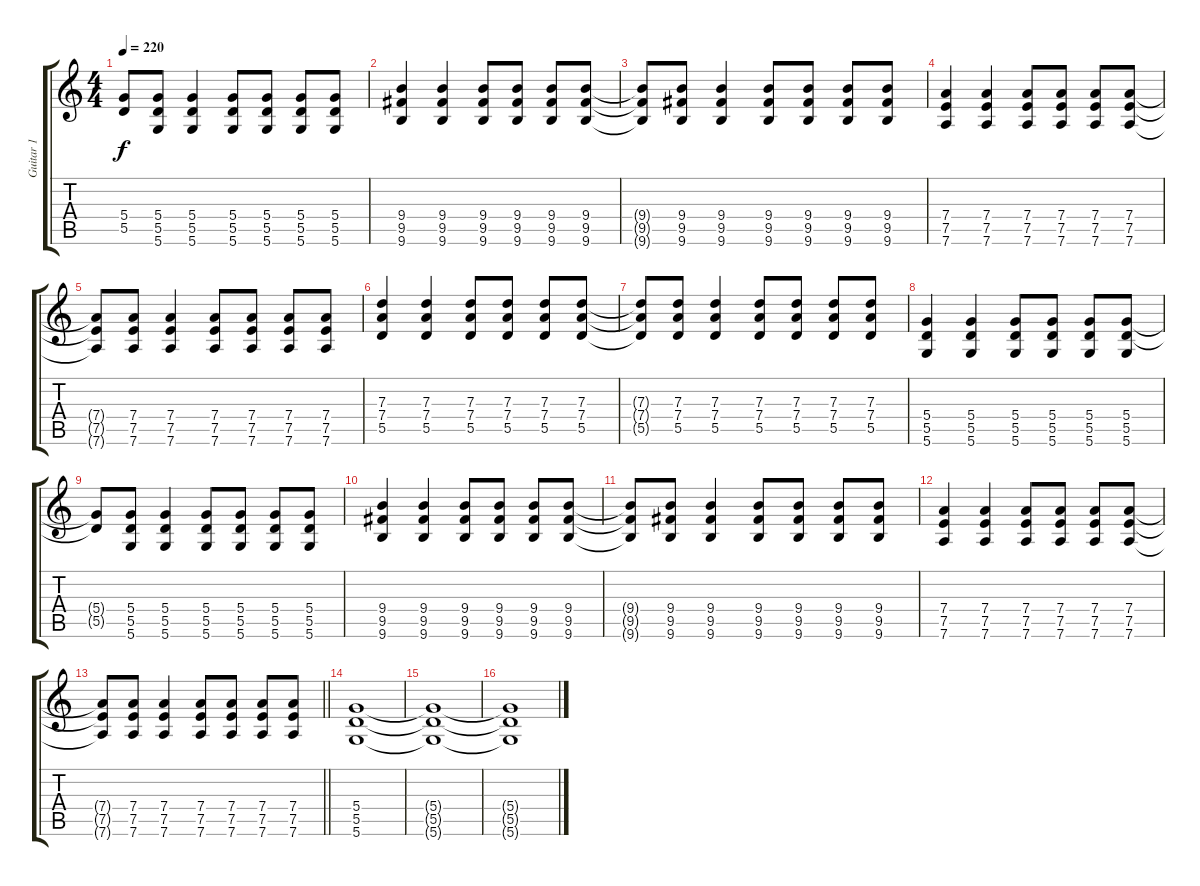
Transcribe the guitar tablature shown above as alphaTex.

\track ("Guitar 1" "Guitar 1") {instrument distortionguitar}
\staff {score tabs}
\tuning (E4 B3 G3 D3 A2 D2) {hide}
\ts (4 4)
\tempo 220
\clef g2
\ks c
(5.4{t} 5.5{t}).8{dy f} (5.4 5.5 5.6).8 (5.4 5.5 5.6).4 (5.4 5.5 5.6).8 (5.4 5.5 5.6).8 (5.4 5.5 5.6).8 (5.4 5.5 5.6).8 |
(9.4 9.5 9.6).4 (9.4 9.5 9.6).4 (9.4 9.5 9.6).8 (9.4 9.5 9.6).8 (9.4 9.5 9.6).8 (9.4 9.5 9.6).8 |
(9.4{t} 9.5{t} 9.6{t}).8 (9.4 9.5 9.6).8 (9.4 9.5 9.6).4 (9.4 9.5 9.6).8 (9.4 9.5 9.6).8 (9.4 9.5 9.6).8 (9.4 9.5 9.6).8 |
(7.4 7.5 7.6).4 (7.4 7.5 7.6).4 (7.4 7.5 7.6).8 (7.4 7.5 7.6).8 (7.4 7.5 7.6).8 (7.4 7.5 7.6).8 |
(7.4{t} 7.5{t} 7.6{t}).8 (7.4 7.5 7.6).8 (7.4 7.5 7.6).4 (7.4 7.5 7.6).8 (7.4 7.5 7.6).8 (7.4 7.5 7.6).8 (7.4 7.5 7.6).8 |
(7.3 7.4 5.5).4 (7.3 7.4 5.5).4 (7.3 7.4 5.5).8 (7.3 7.4 5.5).8 (7.3 7.4 5.5).8 (7.3 7.4 5.5).8 |
(7.3{t} 7.4{t} 5.5{t}).8 (7.3 7.4 5.5).8 (7.3 7.4 5.5).4 (7.3 7.4 5.5).8 (7.3 7.4 5.5).8 (7.3 7.4 5.5).8 (7.3 7.4 5.5).8 |
(5.4 5.5 5.6).4 (5.4 5.5 5.6).4 (5.4 5.5 5.6).8 (5.4 5.5 5.6).8 (5.4 5.5 5.6).8 (5.4 5.5 5.6).8 |
(5.4{t} 5.5{t}).8 (5.4 5.5 5.6).8 (5.4 5.5 5.6).4 (5.4 5.5 5.6).8 (5.4 5.5 5.6).8 (5.4 5.5 5.6).8 (5.4 5.5 5.6).8 |
(9.4 9.5 9.6).4 (9.4 9.5 9.6).4 (9.4 9.5 9.6).8 (9.4 9.5 9.6).8 (9.4 9.5 9.6).8 (9.4 9.5 9.6).8 |
(9.4{t} 9.5{t} 9.6{t}).8 (9.4 9.5 9.6).8 (9.4 9.5 9.6).4 (9.4 9.5 9.6).8 (9.4 9.5 9.6).8 (9.4 9.5 9.6).8 (9.4 9.5 9.6).8 |
(7.4 7.5 7.6).4 (7.4 7.5 7.6).4 (7.4 7.5 7.6).8 (7.4 7.5 7.6).8 (7.4 7.5 7.6).8 (7.4 7.5 7.6).8 |
\barLineRight lightlight
(7.4{t} 7.5{t} 7.6{t}).8 (7.4 7.5 7.6).8 (7.4 7.5 7.6).4 (7.4 7.5 7.6).8 (7.4 7.5 7.6).8 (7.4 7.5 7.6).8 (7.4 7.5 7.6).8 |
(5.4 5.5 5.6).1 |
(5.4{t} 5.5{t} 5.6{t}).1 |
(5.4{t} 5.5{t} 5.6{t}).1
